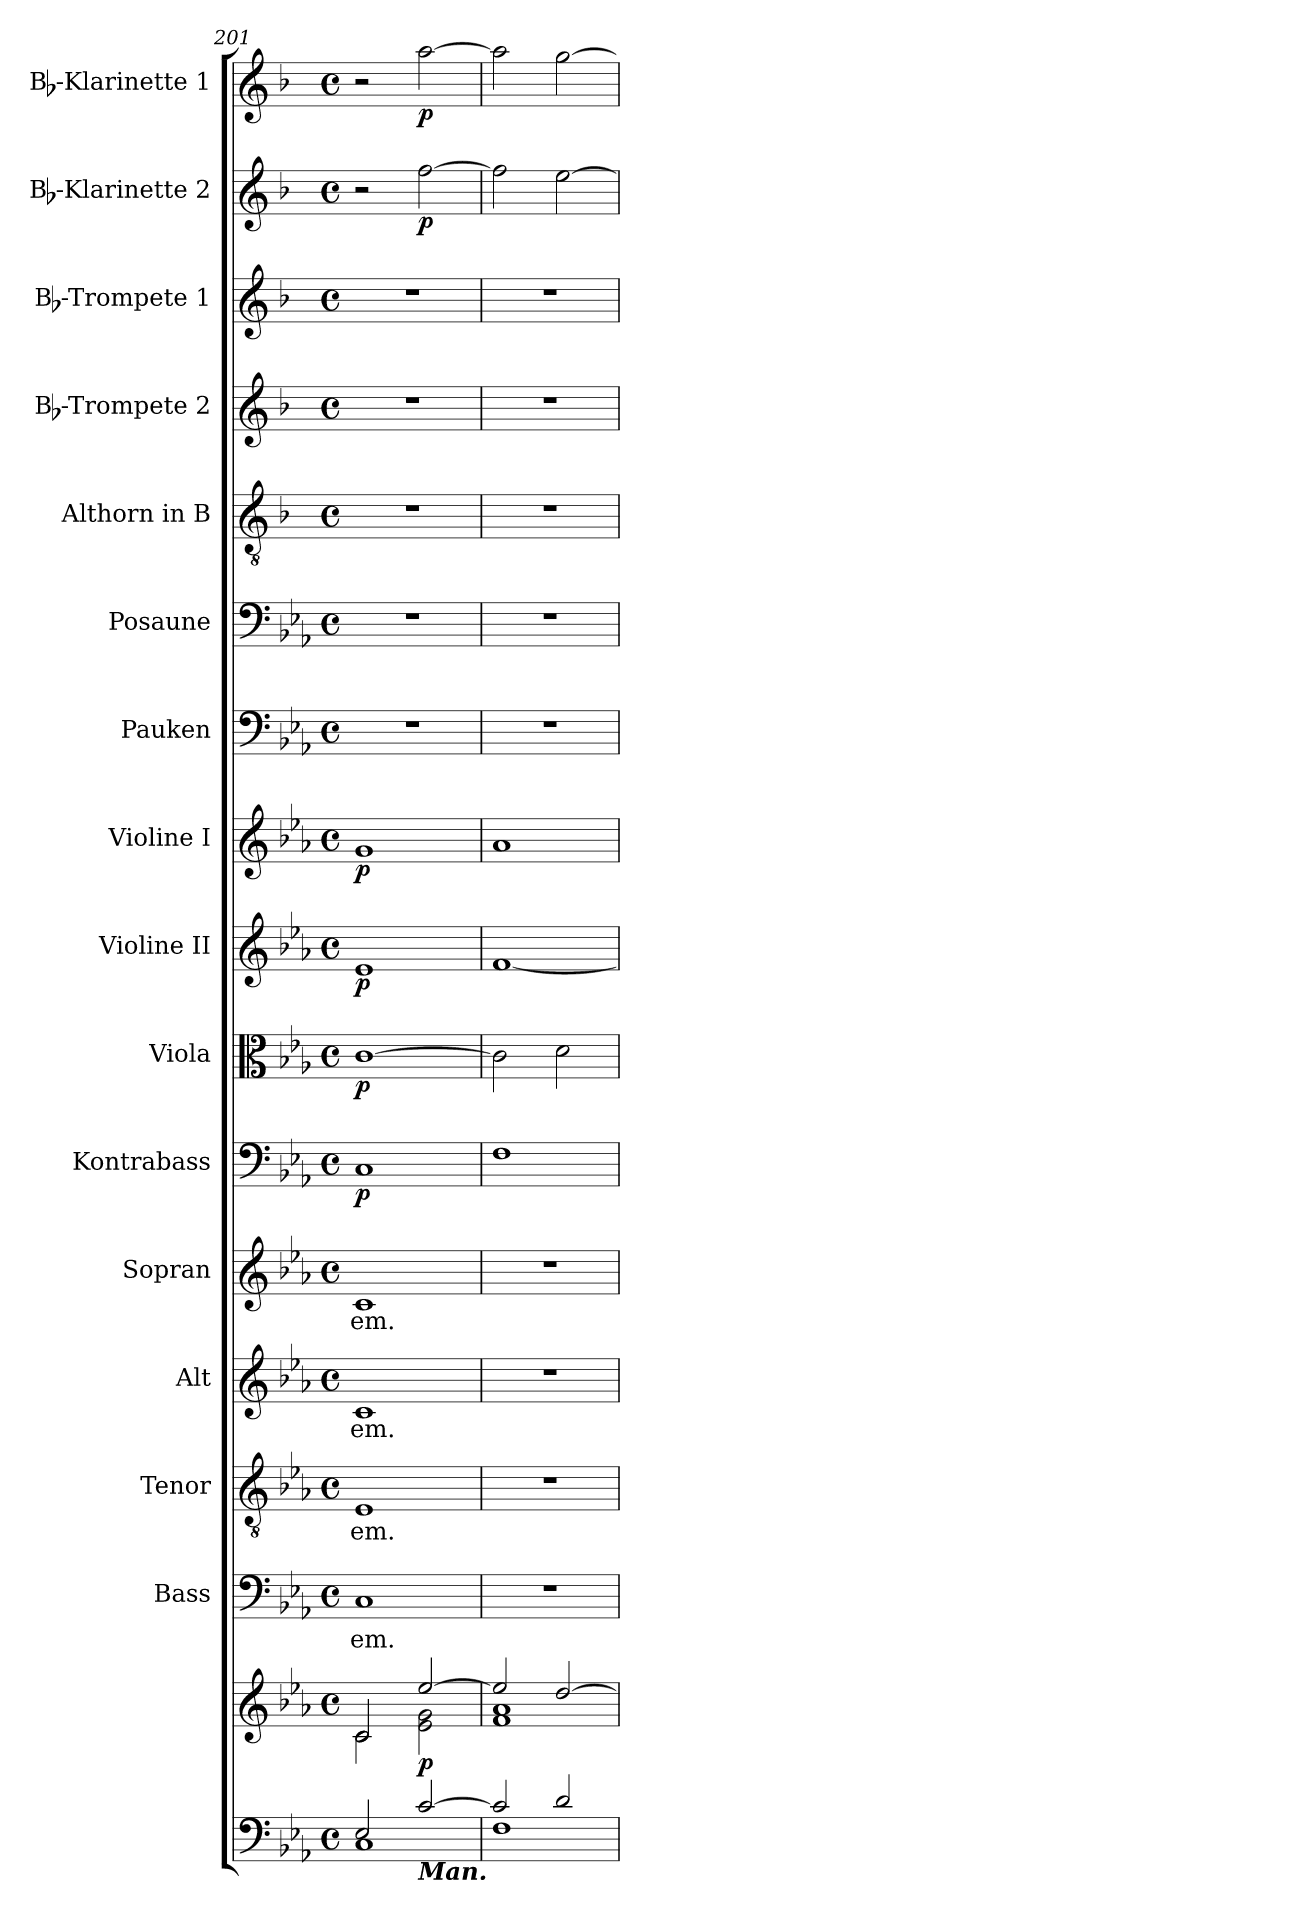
**kern	**kern	**dynam	**kern	**text	**kern	**text	**kern	**text	**kern	**text	**kern	**dynam	**kern	**dynam	**kern	**dynam	**kern	**dynam	**kern	**kern	**kern	**kern	**kern	**kern	**dynam	**kern	**dynam
*part16	*part16	*part16	*part15	*part15	*part14	*part14	*part13	*part13	*part12	*part12	*part11	*part11	*part10	*part10	*part9	*part9	*part8	*part8	*part7	*part6	*part5	*part4	*part3	*part2	*part2	*part1	*part1
*staff17	*staff16	*staff16/17	*staff15	*staff15	*staff14	*staff14	*staff13	*staff13	*staff12	*staff12	*staff11	*staff11	*staff10	*staff10	*staff9	*staff9	*staff8	*staff8	*staff7	*staff6	*staff5	*staff4	*staff3	*staff2	*staff2	*staff1	*staff1
*	*	*	*I"Bass	*	*I"Tenor	*	*I"Alt	*	*I"Sopran	*	*I"Kontrabass	*	*I"Viola	*	*I"Violine II	*	*I"Violine I	*	*I"Pauken	*I"Posaune	*I"Althorn in B	*I"Bb-Trompete 2	*I"Bb-Trompete 1	*I"Bb-Klarinette 2	*	*I"Bb-Klarinette 1	*
*	*	*	*I'B.	*	*I'T.	*	*I'A.	*	*I'S.	*	*I'Kb.	*	*I'Vla.	*	*I'Vl. II	*	*I'Vl. I	*	*I'Pk.	*I'Pos.	*	*I'Bb Trp. 2	*I'Bb Trp. 1	*I'Bb Kl. 2	*	*I'Bb Kl. 1	*
*clefF4	*clefG2	*	*clefF4	*	*clefGv2	*	*clefG2	*	*clefG2	*	*clefF4	*	*clefC3	*	*clefG2	*	*clefG2	*	*clefF4	*clefF4	*clefGv2	*clefG2	*clefG2	*clefG2	*	*clefG2	*
*	*	*	*	*	*	*	*	*	*	*	*ITrd7c12	*	*	*	*	*	*	*	*	*	*ITrd1c2	*ITrd1c2	*ITrd1c2	*ITrd1c2	*	*ITrd1c2	*
*k[b-e-a-]	*k[b-e-a-]	*	*k[b-e-a-]	*	*k[b-e-a-]	*	*k[b-e-a-]	*	*k[b-e-a-]	*	*k[b-e-a-]	*	*k[b-e-a-]	*	*k[b-e-a-]	*	*k[b-e-a-]	*	*k[b-e-a-]	*k[b-e-a-]	*k[b-e-a-]	*k[b-e-a-]	*k[b-e-a-]	*k[b-e-a-]	*	*k[b-e-a-]	*
*E-:	*E-:	*	*E-:	*	*E-:	*	*E-:	*	*E-:	*	*E-:	*	*E-:	*	*E-:	*	*E-:	*	*E-:	*E-:	*E-:	*E-:	*E-:	*E-:	*	*E-:	*
*M4/4	*M4/4	*	*M4/4	*	*M4/4	*	*M4/4	*	*M4/4	*	*M4/4	*	*M4/4	*	*M4/4	*	*M4/4	*	*M4/4	*M4/4	*M4/4	*M4/4	*M4/4	*M4/4	*	*M4/4	*
*met(c)	*met(c)	*	*met(c)	*	*met(c)	*	*met(c)	*	*met(c)	*	*met(c)	*	*met(c)	*	*met(c)	*	*met(c)	*	*met(c)	*met(c)	*met(c)	*met(c)	*met(c)	*met(c)	*	*met(c)	*
=201	=201	=201	=201	=201	=201	=201	=201	=201	=201	=201	=201	=201	=201	=201	=201	=201	=201	=201	=201	=201	=201	=201	=201	=201	=201	=201	=201
*^	*^	*	*	*	*	*	*	*	*	*	*	*	*	*	*	*	*	*	*	*	*	*	*	*	*	*	*
!	!	!	!	!	!	!LO:LY:b	!	!LO:LY:b	!	!LO:LY:b	!	!LO:LY:b	!	!LO:DY:b	!	!LO:DY:b	!	!LO:DY:b	!	!LO:DY:b	!	!	!	!	!	!	!	!	!
2E-/	1C	2c/	2c\	.	1C	-em.	1E-	-em.	1c	-em.	1c	-em.	1CC	p	[1c	p	1e-	p	1g	p	1r	1r	1r	1r	1r	2r	.	2r	.
!LO:TX:b:Bi:t=Man.	!	!	!	!	!	!	!	!	!	!	!	!	!	!	!	!	!	!	!	!	!	!	!	!	!	!	!	!	!
!	!	!	!	!LO:DY:b	!	!	!	!	!	!	!	!	!	!	!	!	!	!	!	!	!	!	!	!	!	!	!LO:DY:b	!	!LO:DY:b
[>2c/	.	[>2ee-/	2e-\ 2g\	p	.	.	.	.	.	.	.	.	.	.	.	.	.	.	.	.	.	.	.	.	.	[2ee-\	p	[2gg\	p
=202	=202	=202	=202	=202	=202	=202	=202	=202	=202	=202	=202	=202	=202	=202	=202	=202	=202	=202	=202	=202	=202	=202	=202	=202	=202	=202	=202	=202	=202
2c/]	1F	2ee-/]	1f 1a-	.	1r	.	1r	.	1r	.	1r	.	1FF	.	2c\]	.	[1f	.	1a-	.	1r	1r	1r	1r	1r	2ee-\]	.	2gg\]	.
2d/	.	[>2dd/	.	.	.	.	.	.	.	.	.	.	.	.	2d\	.	.	.	.	.	.	.	.	.	.	[2dd\	.	[2ff\	.
*v	*v	*	*	*	*	*	*	*	*	*	*	*	*	*	*	*	*	*	*	*	*	*	*	*	*	*	*	*	*
*	*v	*v	*	*	*	*	*	*	*	*	*	*	*	*	*	*	*	*	*	*	*	*	*	*	*	*	*	*
=	=	=	=	=	=	=	=	=	=	=	=	=	=	=	=	=	=	=	=	=	=	=	=	=	=	=	=
*-	*-	*-	*-	*-	*-	*-	*-	*-	*-	*-	*-	*-	*-	*-	*-	*-	*-	*-	*-	*-	*-	*-	*-	*-	*-	*-	*-
